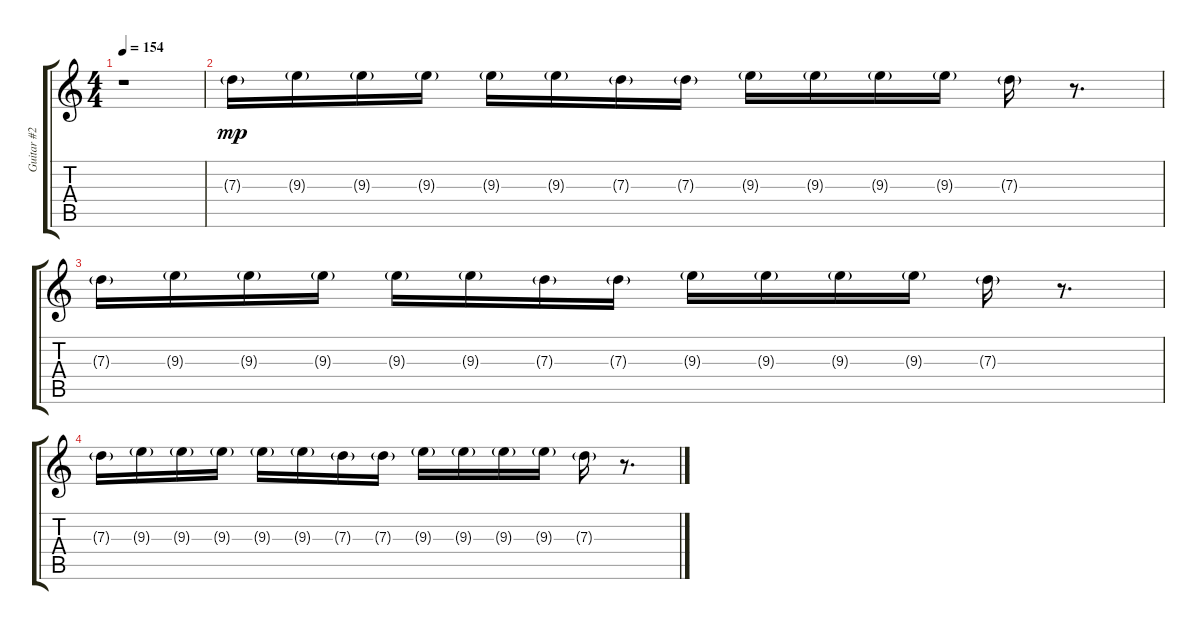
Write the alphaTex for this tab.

\track ("Guitar #2 (delay #5)" "Guitar #2 ") {instrument distortionguitar}
\staff {score tabs}
\tuning (E4 B3 G3 D3 A2 E2) {hide}
\ts (4 4)
\tempo 154
\clef g2
\ks c
r.1{dy mp} |
7.3{g}.16 9.3{g}.16 9.3{g}.16 9.3{g}.16 9.3{g}.16 9.3{g}.16 7.3{g}.16 7.3{g}.16 9.3{g}.16 9.3{g}.16 9.3{g}.16 9.3{g}.16 7.3{g}.16 r.8{d} |
7.3{g}.16 9.3{g}.16 9.3{g}.16 9.3{g}.16 9.3{g}.16 9.3{g}.16 7.3{g}.16 7.3{g}.16 9.3{g}.16 9.3{g}.16 9.3{g}.16 9.3{g}.16 7.3{g}.16 r.8{d} |
7.3{g}.16 9.3{g}.16 9.3{g}.16 9.3{g}.16 9.3{g}.16 9.3{g}.16 7.3{g}.16 7.3{g}.16 9.3{g}.16 9.3{g}.16 9.3{g}.16 9.3{g}.16 7.3{g}.16 r.8{d}
